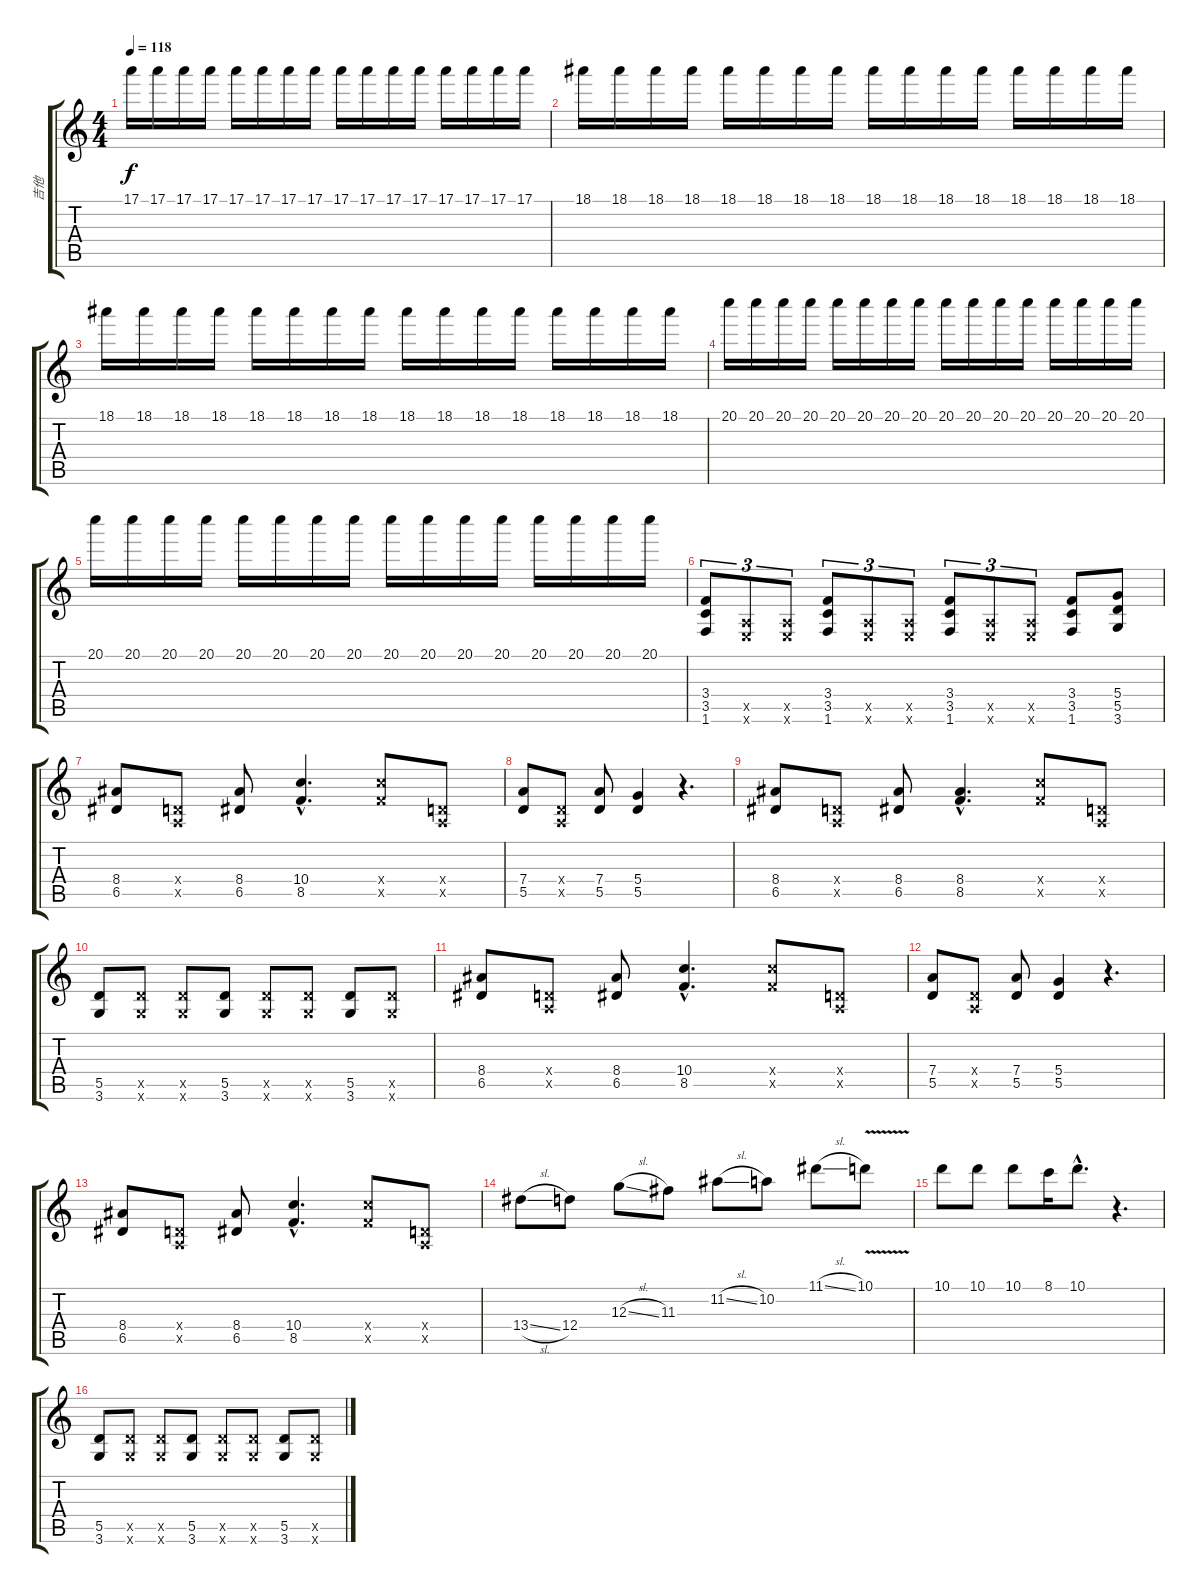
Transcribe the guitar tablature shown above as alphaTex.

\track ("吉他" "吉他") {instrument distortionguitar}
\staff {score tabs}
\tuning (E4 B3 G3 D3 A2 E2) {hide}
\ts (4 4)
\tempo 118
\clef g2
\ks c
17.1.16{dy f} 17.1.16 17.1.16 17.1.16 17.1.16 17.1.16 17.1.16 17.1.16 17.1.16 17.1.16 17.1.16 17.1.16 17.1.16 17.1.16 17.1.16 17.1.16 |
18.1.16 18.1.16 18.1.16 18.1.16 18.1.16 18.1.16 18.1.16 18.1.16 18.1.16 18.1.16 18.1.16 18.1.16 18.1.16 18.1.16 18.1.16 18.1.16 |
18.1.16 18.1.16 18.1.16 18.1.16 18.1.16 18.1.16 18.1.16 18.1.16 18.1.16 18.1.16 18.1.16 18.1.16 18.1.16 18.1.16 18.1.16 18.1.16 |
20.1.16 20.1.16 20.1.16 20.1.16 20.1.16 20.1.16 20.1.16 20.1.16 20.1.16 20.1.16 20.1.16 20.1.16 20.1.16 20.1.16 20.1.16 20.1.16 |
20.1.16 20.1.16 20.1.16 20.1.16 20.1.16 20.1.16 20.1.16 20.1.16 20.1.16 20.1.16 20.1.16 20.1.16 20.1.16 20.1.16 20.1.16 20.1.16 |
(3.4 3.5 1.6).8{tu (3 2)} (0.5{x} 0.6{x}).8{tu (3 2)} (0.5{x} 0.6{x}).8{tu (3 2)} (3.4 3.5 1.6).8{tu (3 2)} (0.5{x} 0.6{x}).8{tu (3 2)} (0.5{x} 0.6{x}).8{tu (3 2)} (3.4 3.5 1.6).8{tu (3 2)} (0.5{x} 0.6{x}).8{tu (3 2)} (0.5{x} 0.6{x}).8{tu (3 2)} (3.4 3.5 1.6).8 (5.4 5.5 3.6).8 |
(8.4 6.5).8 (0.4{x} 0.5{x}).8 (8.4 6.5).8 (10.4{hac} 8.5{hac}).4{d} (10.4{x} 8.5{x}).8 (0.4{x} 0.5{x}).8 |
(7.4 5.5).8 (0.4{x} 0.5{x}).8 (7.4 5.5).8 (5.4 5.5).4 r.4{d} |
(8.4 6.5).8 (0.4{x} 0.5{x}).8 (8.4 6.5).8 (8.4{hac} 8.5{hac}).4{d} (10.4{x} 8.5{x}).8 (0.4{x} 0.5{x}).8 |
(5.5 3.6).8 (5.5{x} 3.6{x}).8 (5.5{x} 3.6{x}).8 (5.5 3.6).8 (5.5{x} 3.6{x}).8 (5.5{x} 3.6{x}).8 (5.5 3.6).8 (5.5{x} 3.6{x}).8 |
(8.4 6.5).8 (0.4{x} 0.5{x}).8 (8.4 6.5).8 (10.4{hac} 8.5{hac}).4{d} (10.4{x} 8.5{x}).8 (0.4{x} 0.5{x}).8 |
(7.4 5.5).8 (0.4{x} 0.5{x}).8 (7.4 5.5).8 (5.4 5.5).4 r.4{d} |
(8.4 6.5).8 (0.4{x} 0.5{x}).8 (8.4 6.5).8 (10.4{hac} 8.5{hac}).4{d} (10.4{x} 8.5{x}).8 (0.4{x} 0.5{x}).8 |
13.4{sl}.8 12.4.8 12.3{sl}.8 11.3.8 11.2{sl}.8 10.2.8 11.1{sl}.8 10.1{v}.8 |
10.1.8 10.1.8 10.1.8 8.1.16 10.1{hac}.8{d} r.4{d} |
(5.5 3.6).8 (5.5{x} 3.6{x}).8 (5.5{x} 3.6{x}).8 (5.5 3.6).8 (5.5{x} 3.6{x}).8 (5.5{x} 3.6{x}).8 (5.5 3.6).8 (5.5{x} 3.6{x}).8
